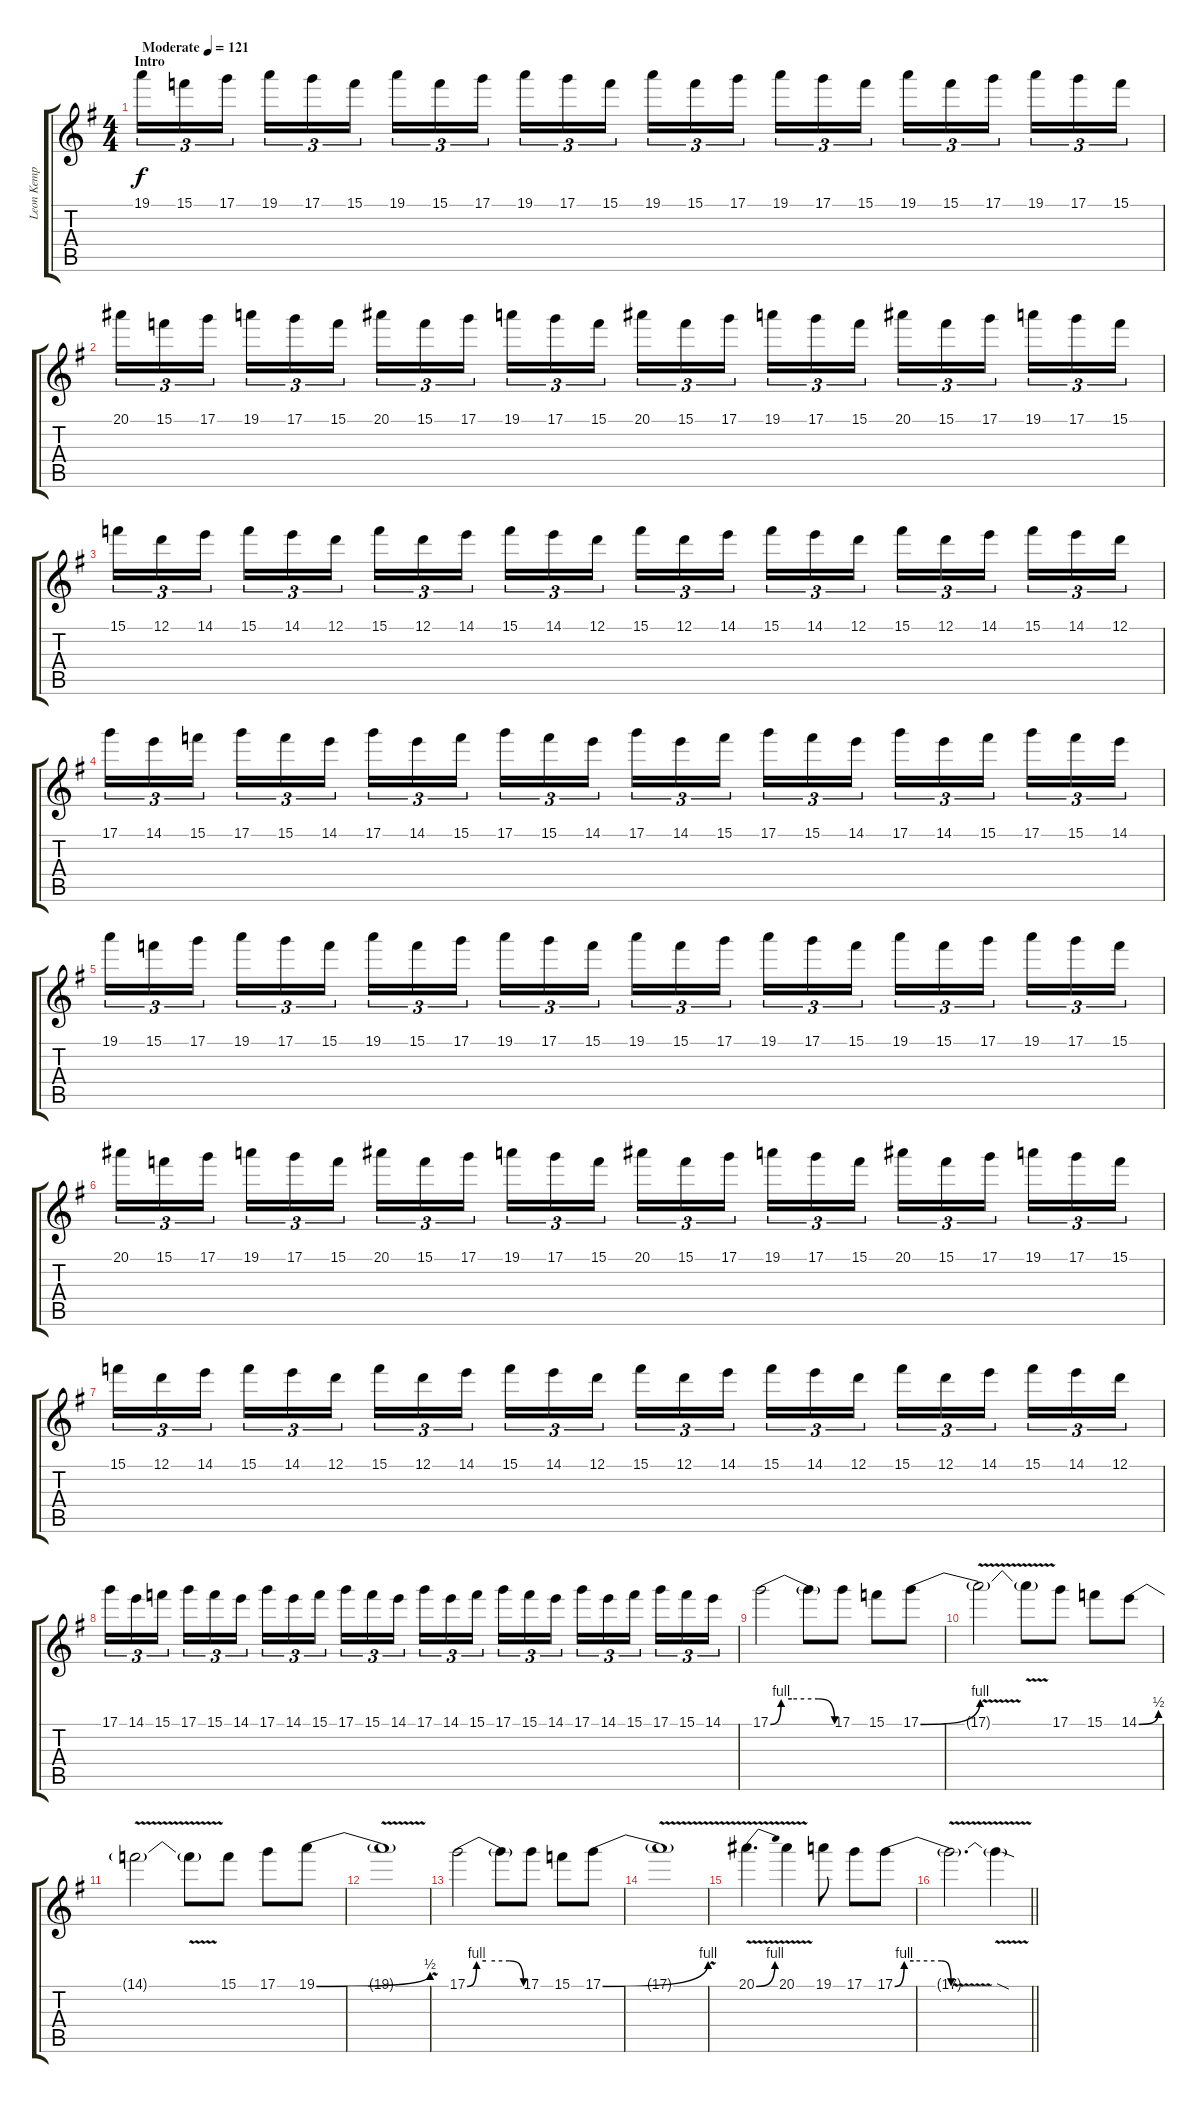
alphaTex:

\track ("Leon Kemp" "Leon Kemp") {instrument distortionguitar}
\staff {score tabs}
\tuning (D4 A3 F3 C3 G2 D2) {hide}
\ts (4 4)
\section ("" "Intro")
\tempo (121 "Moderate")
\clef g2
\ks g
19.1.16{tu (3 2) dy f instrument distortionguitar} 15.1.16{tu (3 2)} 17.1.16{tu (3 2) beam splitsecondary} 19.1.16{tu (3 2)} 17.1.16{tu (3 2)} 15.1.16{tu (3 2)} 19.1.16{tu (3 2)} 15.1.16{tu (3 2)} 17.1.16{tu (3 2) beam splitsecondary} 19.1.16{tu (3 2)} 17.1.16{tu (3 2)} 15.1.16{tu (3 2)} 19.1.16{tu (3 2)} 15.1.16{tu (3 2)} 17.1.16{tu (3 2) beam splitsecondary} 19.1.16{tu (3 2)} 17.1.16{tu (3 2)} 15.1.16{tu (3 2)} 19.1.16{tu (3 2)} 15.1.16{tu (3 2)} 17.1.16{tu (3 2) beam splitsecondary} 19.1.16{tu (3 2)} 17.1.16{tu (3 2)} 15.1.16{tu (3 2)} |
20.1.16{tu (3 2)} 15.1.16{tu (3 2)} 17.1.16{tu (3 2) beam splitsecondary} 19.1.16{tu (3 2)} 17.1.16{tu (3 2)} 15.1.16{tu (3 2)} 20.1.16{tu (3 2)} 15.1.16{tu (3 2)} 17.1.16{tu (3 2) beam splitsecondary} 19.1.16{tu (3 2)} 17.1.16{tu (3 2)} 15.1.16{tu (3 2)} 20.1.16{tu (3 2)} 15.1.16{tu (3 2)} 17.1.16{tu (3 2) beam splitsecondary} 19.1.16{tu (3 2)} 17.1.16{tu (3 2)} 15.1.16{tu (3 2)} 20.1.16{tu (3 2)} 15.1.16{tu (3 2)} 17.1.16{tu (3 2) beam splitsecondary} 19.1.16{tu (3 2)} 17.1.16{tu (3 2)} 15.1.16{tu (3 2)} |
15.1.16{tu (3 2)} 12.1.16{tu (3 2)} 14.1.16{tu (3 2) beam splitsecondary} 15.1.16{tu (3 2)} 14.1.16{tu (3 2)} 12.1.16{tu (3 2)} 15.1.16{tu (3 2)} 12.1.16{tu (3 2)} 14.1.16{tu (3 2) beam splitsecondary} 15.1.16{tu (3 2)} 14.1.16{tu (3 2)} 12.1.16{tu (3 2)} 15.1.16{tu (3 2)} 12.1.16{tu (3 2)} 14.1.16{tu (3 2) beam splitsecondary} 15.1.16{tu (3 2)} 14.1.16{tu (3 2)} 12.1.16{tu (3 2)} 15.1.16{tu (3 2)} 12.1.16{tu (3 2)} 14.1.16{tu (3 2) beam splitsecondary} 15.1.16{tu (3 2)} 14.1.16{tu (3 2)} 12.1.16{tu (3 2)} |
17.1.16{tu (3 2)} 14.1.16{tu (3 2)} 15.1.16{tu (3 2) beam splitsecondary} 17.1.16{tu (3 2)} 15.1.16{tu (3 2)} 14.1.16{tu (3 2)} 17.1.16{tu (3 2)} 14.1.16{tu (3 2)} 15.1.16{tu (3 2) beam splitsecondary} 17.1.16{tu (3 2)} 15.1.16{tu (3 2)} 14.1.16{tu (3 2)} 17.1.16{tu (3 2)} 14.1.16{tu (3 2)} 15.1.16{tu (3 2) beam splitsecondary} 17.1.16{tu (3 2)} 15.1.16{tu (3 2)} 14.1.16{tu (3 2)} 17.1.16{tu (3 2)} 14.1.16{tu (3 2)} 15.1.16{tu (3 2) beam splitsecondary} 17.1.16{tu (3 2)} 15.1.16{tu (3 2)} 14.1.16{tu (3 2)} |
19.1.16{tu (3 2)} 15.1.16{tu (3 2)} 17.1.16{tu (3 2) beam splitsecondary} 19.1.16{tu (3 2)} 17.1.16{tu (3 2)} 15.1.16{tu (3 2)} 19.1.16{tu (3 2)} 15.1.16{tu (3 2)} 17.1.16{tu (3 2) beam splitsecondary} 19.1.16{tu (3 2)} 17.1.16{tu (3 2)} 15.1.16{tu (3 2)} 19.1.16{tu (3 2)} 15.1.16{tu (3 2)} 17.1.16{tu (3 2) beam splitsecondary} 19.1.16{tu (3 2)} 17.1.16{tu (3 2)} 15.1.16{tu (3 2)} 19.1.16{tu (3 2)} 15.1.16{tu (3 2)} 17.1.16{tu (3 2) beam splitsecondary} 19.1.16{tu (3 2)} 17.1.16{tu (3 2)} 15.1.16{tu (3 2)} |
20.1.16{tu (3 2)} 15.1.16{tu (3 2)} 17.1.16{tu (3 2) beam splitsecondary} 19.1.16{tu (3 2)} 17.1.16{tu (3 2)} 15.1.16{tu (3 2)} 20.1.16{tu (3 2)} 15.1.16{tu (3 2)} 17.1.16{tu (3 2) beam splitsecondary} 19.1.16{tu (3 2)} 17.1.16{tu (3 2)} 15.1.16{tu (3 2)} 20.1.16{tu (3 2)} 15.1.16{tu (3 2)} 17.1.16{tu (3 2) beam splitsecondary} 19.1.16{tu (3 2)} 17.1.16{tu (3 2)} 15.1.16{tu (3 2)} 20.1.16{tu (3 2)} 15.1.16{tu (3 2)} 17.1.16{tu (3 2) beam splitsecondary} 19.1.16{tu (3 2)} 17.1.16{tu (3 2)} 15.1.16{tu (3 2)} |
15.1.16{tu (3 2)} 12.1.16{tu (3 2)} 14.1.16{tu (3 2) beam splitsecondary} 15.1.16{tu (3 2)} 14.1.16{tu (3 2)} 12.1.16{tu (3 2)} 15.1.16{tu (3 2)} 12.1.16{tu (3 2)} 14.1.16{tu (3 2) beam splitsecondary} 15.1.16{tu (3 2)} 14.1.16{tu (3 2)} 12.1.16{tu (3 2)} 15.1.16{tu (3 2)} 12.1.16{tu (3 2)} 14.1.16{tu (3 2) beam splitsecondary} 15.1.16{tu (3 2)} 14.1.16{tu (3 2)} 12.1.16{tu (3 2)} 15.1.16{tu (3 2)} 12.1.16{tu (3 2)} 14.1.16{tu (3 2) beam splitsecondary} 15.1.16{tu (3 2)} 14.1.16{tu (3 2)} 12.1.16{tu (3 2)} |
17.1.16{tu (3 2)} 14.1.16{tu (3 2)} 15.1.16{tu (3 2) beam splitsecondary} 17.1.16{tu (3 2)} 15.1.16{tu (3 2)} 14.1.16{tu (3 2)} 17.1.16{tu (3 2)} 14.1.16{tu (3 2)} 15.1.16{tu (3 2) beam splitsecondary} 17.1.16{tu (3 2)} 15.1.16{tu (3 2)} 14.1.16{tu (3 2)} 17.1.16{tu (3 2)} 14.1.16{tu (3 2)} 15.1.16{tu (3 2) beam splitsecondary} 17.1.16{tu (3 2)} 15.1.16{tu (3 2)} 14.1.16{tu (3 2)} 17.1.16{tu (3 2)} 14.1.16{tu (3 2)} 15.1.16{tu (3 2) beam splitsecondary} 17.1.16{tu (3 2)} 15.1.16{tu (3 2)} 14.1.16{tu (3 2)} |
17.1{be (custom 0 0 10 4 20 4 45 4 60 0)}.2 17.1{t}.8 17.1.8 15.1.8 17.1{be (bend 0 0 60 4)}.8 |
17.1{v t}.2 17.1{t}.8 17.1.8 15.1.8 14.1{be (bend 0 0 60 2)}.8 |
14.1{v t}.2 14.1{t}.8 15.1.8 17.1.8 19.1{be (bend 0 0 60 2)}.8 |
19.1{v t}.1 |
17.1{be (custom 0 0 10 4 20 4 45 4 60 0)}.2 17.1{t}.8 17.1.8 15.1.8 17.1{be (bend 0 0 60 4)}.8 |
17.1{v t}.1 |
20.1{be (bend 0 0 60 4) v}.4{d} 20.1{v}.4 19.1.8 17.1.8 17.1{be (custom 0 0 10 4 20 4 50 4 60 0)}.8 |
\barLineRight lightlight
17.1{v t}.2{d} 17.1{sod t}.4
